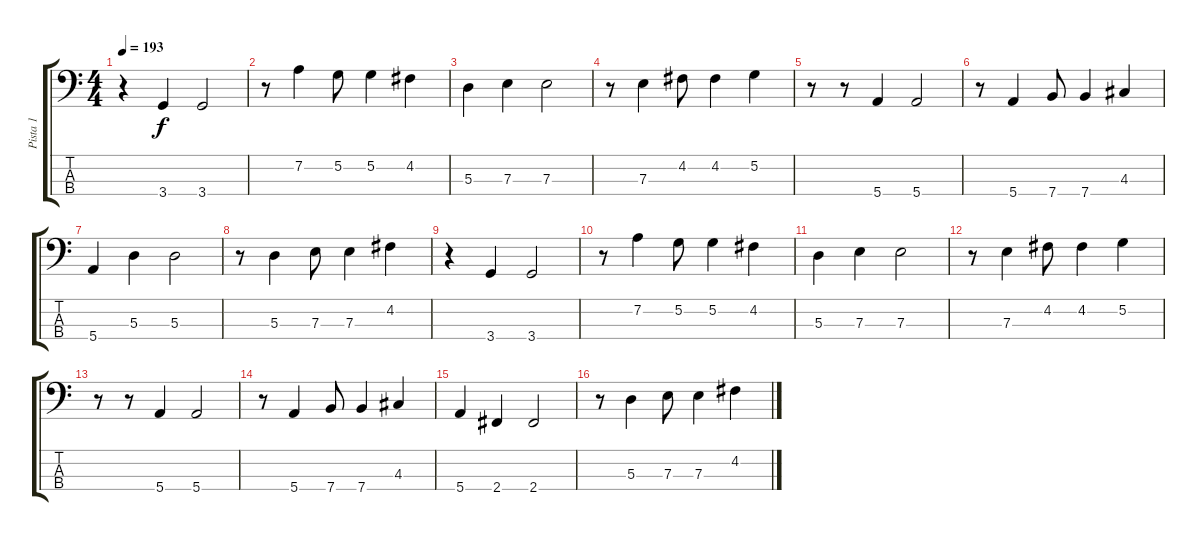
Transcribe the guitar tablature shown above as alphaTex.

\track ("Pista 1" "Pista 1") {instrument electricbassfinger}
\staff {score tabs}
\tuning (G2 D2 A1 E1) {hide}
\ts (4 4)
\tempo 193
\clef f4
\ks c
r.4{dy f} 3.4.4 3.4.2 |
r.8 7.2.4 5.2.8 5.2.4 4.2.4 |
5.3.4 7.3.4 7.3.2 |
r.8 7.3.4 4.2.8 4.2.4 5.2.4 |
r.8 r.8 5.4.4 5.4.2 |
r.8 5.4.4 7.4.8 7.4.4 4.3.4 |
5.4.4 5.3.4 5.3.2 |
r.8 5.3.4 7.3.8 7.3.4 4.2.4 |
r.4 3.4.4 3.4.2 |
r.8 7.2.4 5.2.8 5.2.4 4.2.4 |
5.3.4 7.3.4 7.3.2 |
r.8 7.3.4 4.2.8 4.2.4 5.2.4 |
r.8 r.8 5.4.4 5.4.2 |
r.8 5.4.4 7.4.8 7.4.4 4.3.4 |
5.4.4 2.4.4 2.4.2 |
r.8 5.3.4 7.3.8 7.3.4 4.2.4
